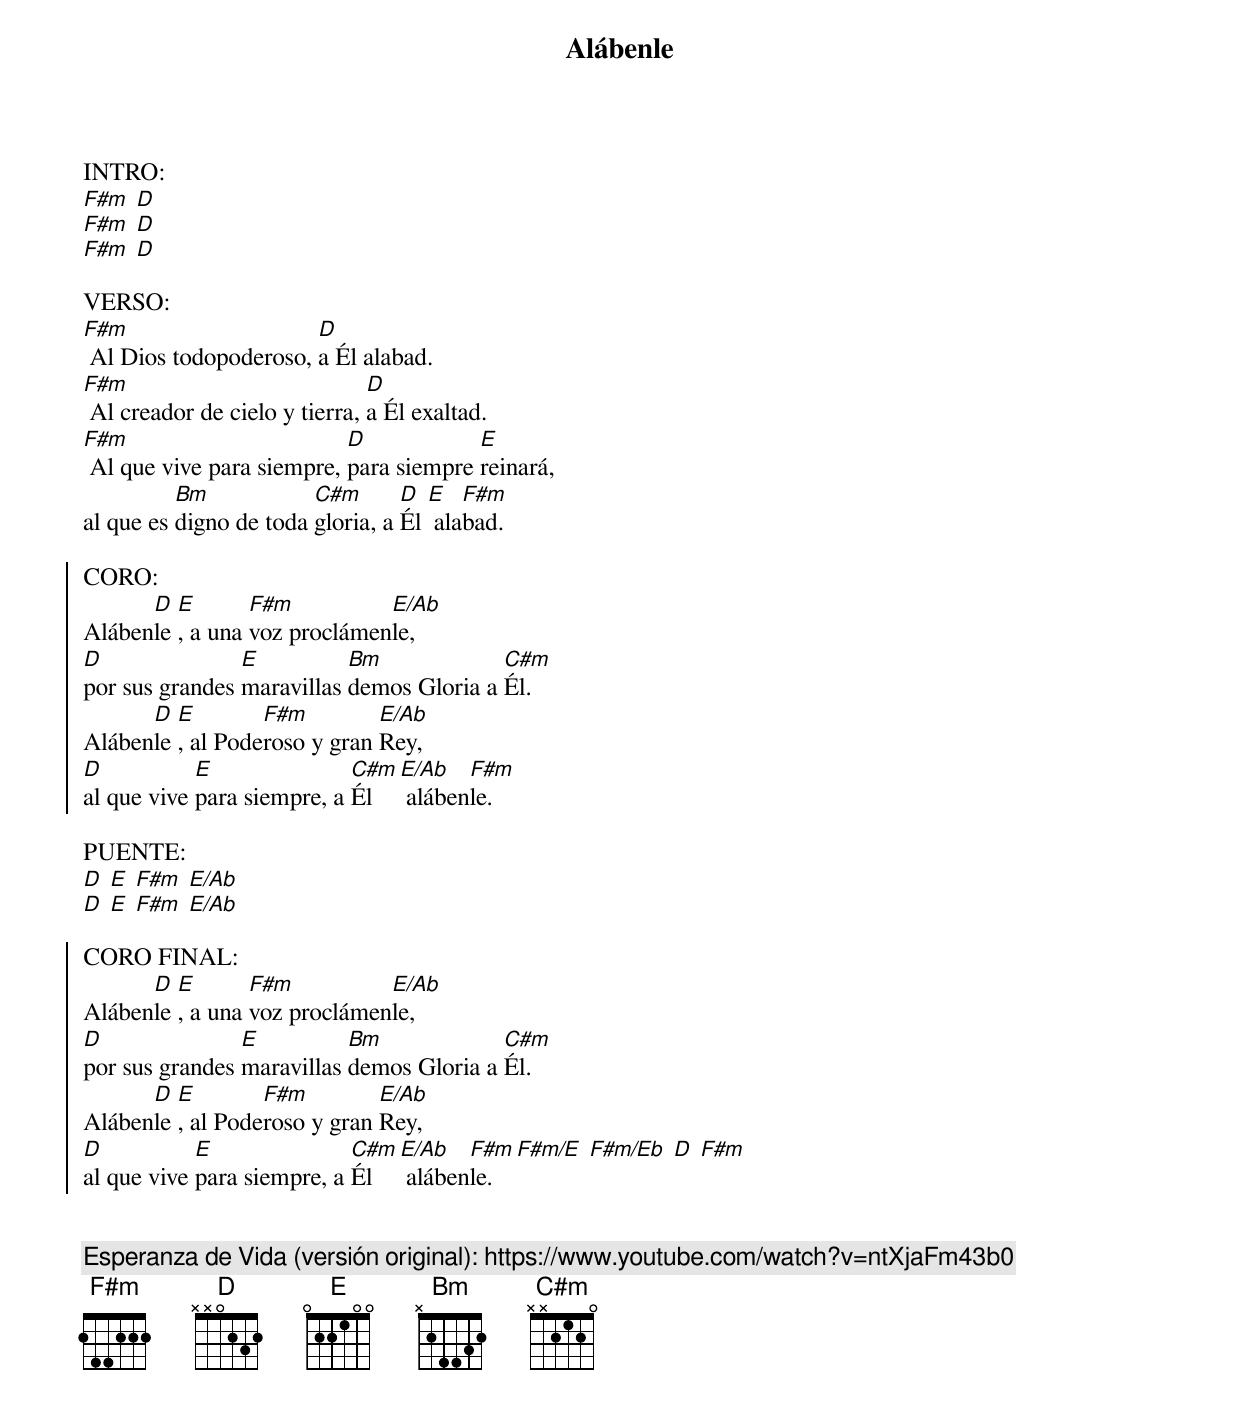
{title:Alábenle}
{subtitle: }
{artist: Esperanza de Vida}
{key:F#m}

INTRO:
[F#m] [D]
[F#m] [D]
[F#m] [D]

VERSO:
[F#m] Al Dios todopoderoso, [D]a Él alabad.
[F#m] Al creador de cielo y tierra, [D]a Él exaltad.
[F#m] Al que vive para siempre, [D]para siempre [E]reinará,
al que es [Bm]digno de toda [C#m]gloria, a [D]Él [E] ala[F#m]bad.

{start_of_chorus}
CORO:
Aláben[D]le [E], a una [F#m]voz proclámen[E/Ab]le,
[D]por sus grandes [E]maravillas [Bm]demos Gloria a [C#m]Él.
Aláben[D]le [E], al Pode[F#m]roso y gran [E/Ab]Rey,
[D]al que vive [E]para siempre, a [C#m]Él [E/Ab] aláben[F#m]le.
{end_of_chorus}

{start_of_bridge}
PUENTE:
[D] [E] [F#m] [E/Ab]
[D] [E] [F#m] [E/Ab]
{end_of_bridge}

{start_of_chorus}
CORO FINAL:
Aláben[D]le [E], a una [F#m]voz proclámen[E/Ab]le,
[D]por sus grandes [E]maravillas [Bm]demos Gloria a [C#m]Él.
Aláben[D]le [E], al Pode[F#m]roso y gran [E/Ab]Rey,
[D]al que vive [E]para siempre, a [C#m]Él [E/Ab] aláben[F#m]le. [F#m/E] [F#m/Eb] [D] [F#m]
{end_of_chorus}


{comment: Esperanza de Vida (versión original): https://www.youtube.com/watch?v=ntXjaFm43b0}
